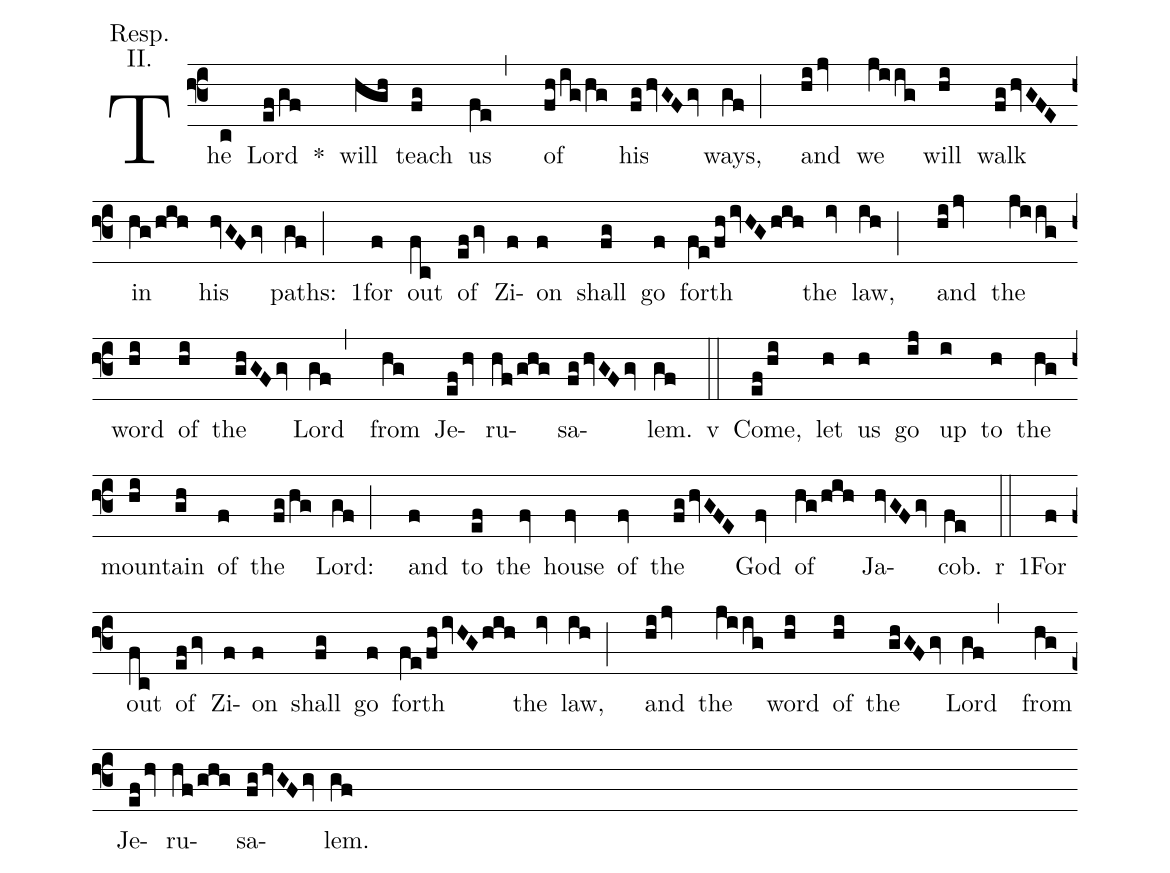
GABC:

annotation: Resp.;
annotation: II.;
%%
(f3) The(c) Lord(ef/gf) <sp>*</sp>() will(hgh) teach(fg) us(fe,) of(fh/ig/hg) his(fghvGFgv) ways,(gf;) and(hijv) we(jiig) will(hi) walk(fghvGFE) in(hg/hih) his(hvGFgv) paths:(gf;) <sp>1</sp>for(f) out(fc) of(efgv) Zi(f)on(f) shall(fg) go(f) forth(fe/fhivHGhih) the(iv) law,(ih;) and(hijv) the(jiig) word(hi) of(hi) the(ghGFgv) Lord(gf,) from(hg) Je(efhv)ru(hf/ghg)sa(fghvGFgv)lem.(gf)

<sp>v</sp>(::) Come,(ef/hi) let(h) us(h) go(ij) up(i) to(h) the(hg) moun(hi)tain(gh) of(f) the(fg/hg) Lord:(gf;) and(f) to(ef) the(fv) house(fv) of(fv) the(fghvGFE) God(fv) of(hg/hih) Ja(hvGFgv)cob.(fe)

<sp>r</sp>(::) <sp>1</sp>For(f) out(fc) of(efgv) Zi(f)on(f) shall(fg) go(f) forth(fe/fhivHGhih) the(iv) law,(ih;) and(hijv) the(jiig) word(hi) of(hi) the(ghGFgv) Lord(gf,) from(hg) Je(efhv)ru(hf/ghg)sa(fghvGFgv)lem.(gf)
